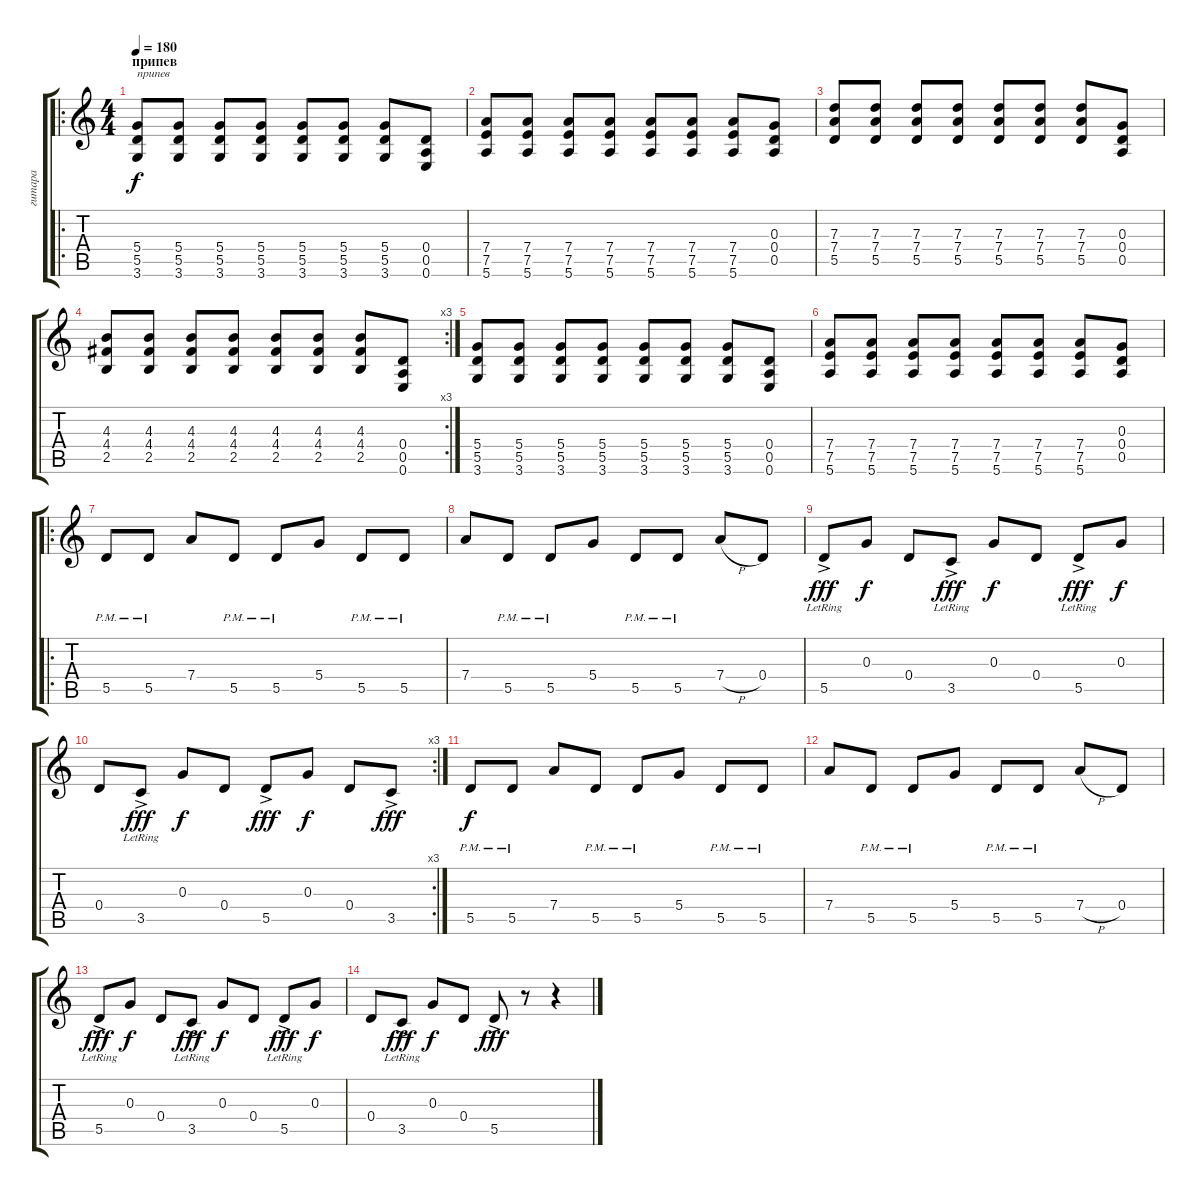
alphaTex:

\track ("гитара" "гитара") {instrument overdrivenguitar}
\staff {score tabs}
\tuning (E4 B3 G3 D3 A2 E2) {hide}
\ro
\ts (4 4)
\section ("" "припев")
\tempo 180
\clef g2
\ks c
(5.4 5.5 3.6).8{txt "припев" dy f} (5.4 5.5 3.6).8 (5.4 5.5 3.6).8 (5.4 5.5 3.6).8 (5.4 5.5 3.6).8 (5.4 5.5 3.6).8 (5.4 5.5 3.6).8 (0.4 0.5 0.6).8 |
(7.4 7.5 5.6).8 (7.4 7.5 5.6).8 (7.4 7.5 5.6).8 (7.4 7.5 5.6).8 (7.4 7.5 5.6).8 (7.4 7.5 5.6).8 (7.4 7.5 5.6).8 (0.3 0.4 0.5).8 |
(7.3 7.4 5.5).8 (7.3 7.4 5.5).8 (7.3 7.4 5.5).8 (7.3 7.4 5.5).8 (7.3 7.4 5.5).8 (7.3 7.4 5.5).8 (7.3 7.4 5.5).8 (0.3 0.4 0.5).8 |
\rc 3
(4.3 4.4 2.5).8 (4.3 4.4 2.5).8 (4.3 4.4 2.5).8 (4.3 4.4 2.5).8 (4.3 4.4 2.5).8 (4.3 4.4 2.5).8 (4.3 4.4 2.5).8 (0.4 0.5 0.6).8 |
(5.4 5.5 3.6).8 (5.4 5.5 3.6).8 (5.4 5.5 3.6).8 (5.4 5.5 3.6).8 (5.4 5.5 3.6).8 (5.4 5.5 3.6).8 (5.4 5.5 3.6).8 (0.4 0.5 0.6).8 |
(7.4 7.5 5.6).8 (7.4 7.5 5.6).8 (7.4 7.5 5.6).8 (7.4 7.5 5.6).8 (7.4 7.5 5.6).8 (7.4 7.5 5.6).8 (7.4 7.5 5.6).8 (0.3 0.4 0.5).8 |
\ro
5.5{pm}.8 5.5{pm}.8 7.4.8 5.5{pm}.8 5.5{pm}.8 5.4.8 5.5{pm}.8 5.5{pm}.8 |
7.4.8 5.5{pm}.8 5.5{pm}.8 5.4.8 5.5{pm}.8 5.5{pm}.8 7.4{h}.8 0.4.8 |
5.5{ac lr}.8{dy fff} 0.3.8{dy f} 0.4.8 3.5{ac lr}.8{dy fff} 0.3.8{dy f} 0.4.8 5.5{ac lr}.8{dy fff} 0.3.8{dy f} |
\rc 3
0.4.8 3.5{ac lr}.8{dy fff} 0.3.8{dy f} 0.4.8 5.5{ac}.8{dy fff} 0.3.8{dy f} 0.4.8 3.5{ac}.8{dy fff} |
5.5{pm}.8{dy f} 5.5{pm}.8 7.4.8 5.5{pm}.8 5.5{pm}.8 5.4.8 5.5{pm}.8 5.5{pm}.8 |
7.4.8 5.5{pm}.8 5.5{pm}.8 5.4.8 5.5{pm}.8 5.5{pm}.8 7.4{h}.8 0.4.8 |
5.5{ac lr}.8{dy fff} 0.3.8{dy f} 0.4.8 3.5{ac lr}.8{dy fff} 0.3.8{dy f} 0.4.8 5.5{ac lr}.8{dy fff} 0.3.8{dy f} |
0.4.8 3.5{ac lr}.8{dy fff} 0.3.8{dy f} 0.4.8 5.5{ac}.8{dy fff} r.8 r.4
